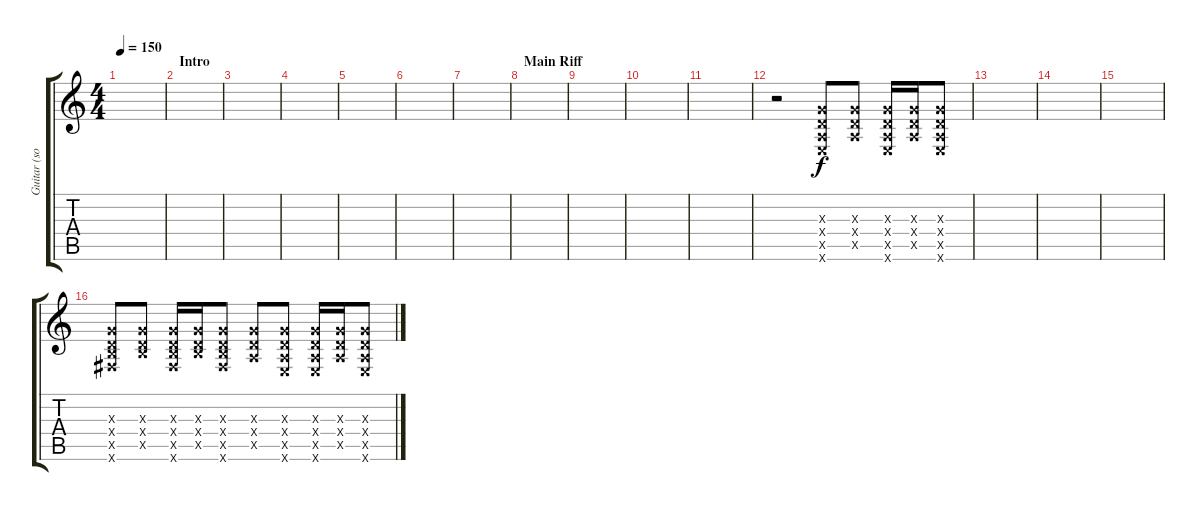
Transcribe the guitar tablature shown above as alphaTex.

\track ("Guitar (solo)" "Guitar (so") {instrument overdrivenguitar}
\staff {score tabs}
\tuning (E4 B3 G3 D3 A2 E2) {hide}
\ts (4 4)
\tempo 150
\clef g2
\ks c
|
\section ("" "Intro")
|
|
|
|
|
|
\section ("" "Main Riff")
|
|
|
|
r.2 (0.3{x} 0.4{x} 0.5{x} 0.6{x}).8 (0.3{x} 0.4{x} 0.5{x}).8 (0.3{x} 0.4{x} 0.5{x} 0.6{x}).16 (0.3{x} 0.4{x} 0.5{x}).16 (0.3{x} 0.4{x} 0.5{x} 0.6{x}).8 |
|
|
|
(0.3{x} 0.4{x} 2.5{x} 2.6{x}).8 (0.3{x} 0.4{x} 2.5{x}).8 (0.3{x} 0.4{x} 2.5{x} 2.6{x}).16 (0.3{x} 0.4{x} 2.5{x}).16 (0.3{x} 0.4{x} 2.5{x} 2.6{x}).8 (0.3{x} 0.4{x} 0.5{x}).8 (0.3{x} 0.4{x} 0.5{x} 0.6{x}).8 (0.3{x} 0.4{x} 0.5{x} 0.6{x}).16 (0.3{x} 0.4{x} 0.5{x}).16 (0.3{x} 0.4{x} 0.5{x} 0.6{x}).8
